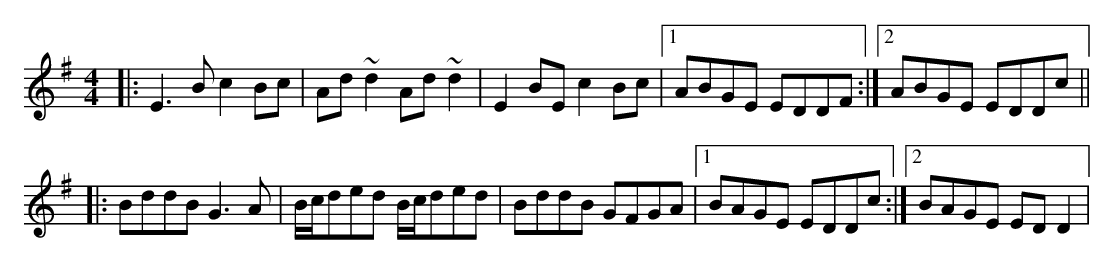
X:1
M:4/4
K:Emin
|:E3B c2Bc|Ad~d2 Ad~d2|E2BE c2Bc|1 ABGE EDDF:|2 ABGE EDDc||
|:BddB G3A|B/c/ded B/c/ded|BddB GFGA|1 BAGE EDDc:|2 BAGE EDD2|
